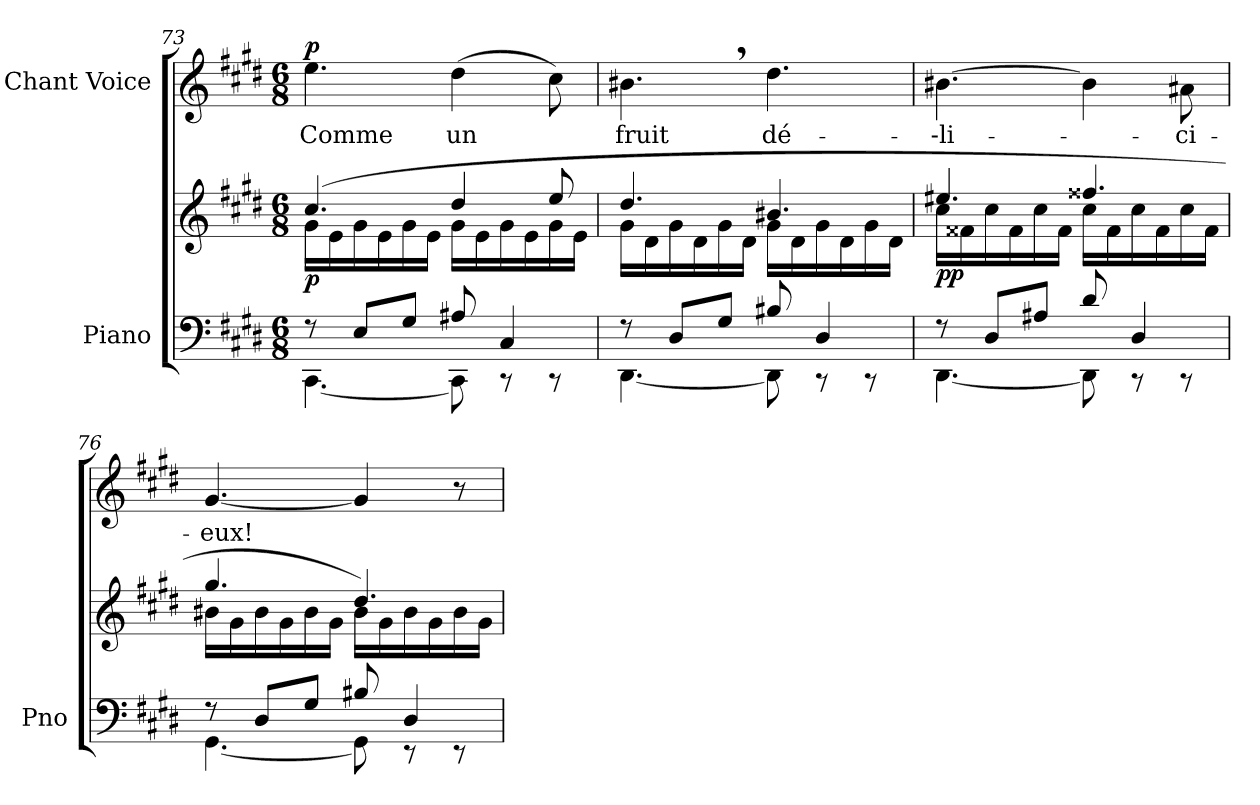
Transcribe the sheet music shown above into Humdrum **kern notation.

**kern	**kern	**dynam	**kern	**text	**dynam
*part2	*part2	*part2	*part1	*part1	*part1
*staff3	*staff2	*staff2/3	*staff1	*staff1	*staff1
*I"Piano	*	*	*I"Chant Voice	*	*
*I'Pno	*	*	*	*	*
!!LO:LB:g=z
*clefF4	*clefG2	*	*clefG2	*	*
*k[f#c#g#d#]	*k[f#c#g#d#]	*	*k[f#c#g#d#]	*	*
*M6/8	*M6/8	*	*M6/8	*	*
=73	=73	=73	=73	=73	=73
*^	*^	*	*	*	*
!	!	!	!	!LO:DY:b	!	!LO:LY:b	!LO:DY:a
8r	[4.CC#\	(4.cc#/	16g#\LL	p	4.ee\	Comme	p
.	.	.	16e\	.	.	.	.
8E/L	.	.	16g#\	.	.	.	.
.	.	.	16e\	.	.	.	.
8G#/J	.	.	16g#\	.	.	.	.
.	.	.	16e\JJ	.	.	.	.
!	!	!	!	!	!	!LO:LY:b	!
8A#X/	8CC#\]	4dd#/	16g#\LL	.	(4dd#\	un	.
.	.	.	16e\	.	.	.	.
4C#/	8r	.	16g#\	.	.	.	.
.	.	.	16e\	.	.	.	.
.	8r	8ee/	16g#\	.	8cc#\)	.	.
.	.	.	16e\JJ	.	.	.	.
=74	=74	=74	=74	=74	=74	=74	=74
!	!	!	!	!	!	!LO:LY:b	!
8r	[4.DD#\	4.dd#/	16g#\LL	.	4.b#X,\	fruit	.
.	.	.	16d#\	.	.	.	.
8D#/L	.	.	16g#\	.	.	.	.
.	.	.	16d#\	.	.	.	.
8G#/J	.	.	16g#\	.	.	.	.
.	.	.	16d#\JJ	.	.	.	.
!	!	!	!	!	!	!LO:LY:b	!
8B#X/	8DD#\]	4.b#X/	16g#\LL	.	4.dd#\	dé-	.
.	.	.	16d#\	.	.	.	.
4D#/	8r	.	16g#\	.	.	.	.
.	.	.	16d#\	.	.	.	.
.	8r	.	16g#\	.	.	.	.
.	.	.	16d#\JJ	.	.	.	.
!!LO:PB:g=z
=75	=75	=75	=75	=75	=75	=75	=75
!	!	!	!	!LO:DY:b	!	!LO:LY:b	!
8r	[4.DD#\	4.ee#X/	16cc#\LL	pp	[4.b#X\	--li-	.
.	.	.	16f##X\	.	.	.	.
8D#/L	.	.	16cc#\	.	.	.	.
.	.	.	16f##\	.	.	.	.
8A#X/J	.	.	16cc#\	.	.	.	.
.	.	.	16f##\JJ	.	.	.	.
8d#/	8DD#\]	4.ff##X/	16cc#\LL	.	4b#\]	.	.
.	.	.	16f##\	.	.	.	.
4D#/	8r	.	16cc#\	.	.	.	.
.	.	.	16f##\	.	.	.	.
!	!	!	!	!	!	!LO:LY:b	!
.	8r	.	16cc#\	.	8a#X\	-ci-	.
.	.	.	16f##\JJ	.	.	.	.
=76	=76	=76	=76	=76	=76	=76	=76
!	!	!	!	!	!	!LO:LY:b	!
8r	[4.GG#\	4.gg#/	16b#X\LL	.	[4.g#/	-eux!	.
.	.	.	16g#\	.	.	.	.
8D#/L	.	.	16b#\	.	.	.	.
.	.	.	16g#\	.	.	.	.
8G#/J	.	.	16b#\	.	.	.	.
.	.	.	16g#\JJ	.	.	.	.
8B#X/	8GG#\]	4.dd#/)	16b#\LL	.	4g#/]	.	.
.	.	.	16g#\	.	.	.	.
4D#/	8r	.	16b#\	.	.	.	.
.	.	.	16g#\	.	.	.	.
.	8r	.	16b#\	.	8r	.	.
.	.	.	16g#\JJ	.	.	.	.
*v	*v	*	*	*	*	*	*
*	*v	*v	*	*	*	*
=	=	=	=	=	=
*-	*-	*-	*-	*-	*-
